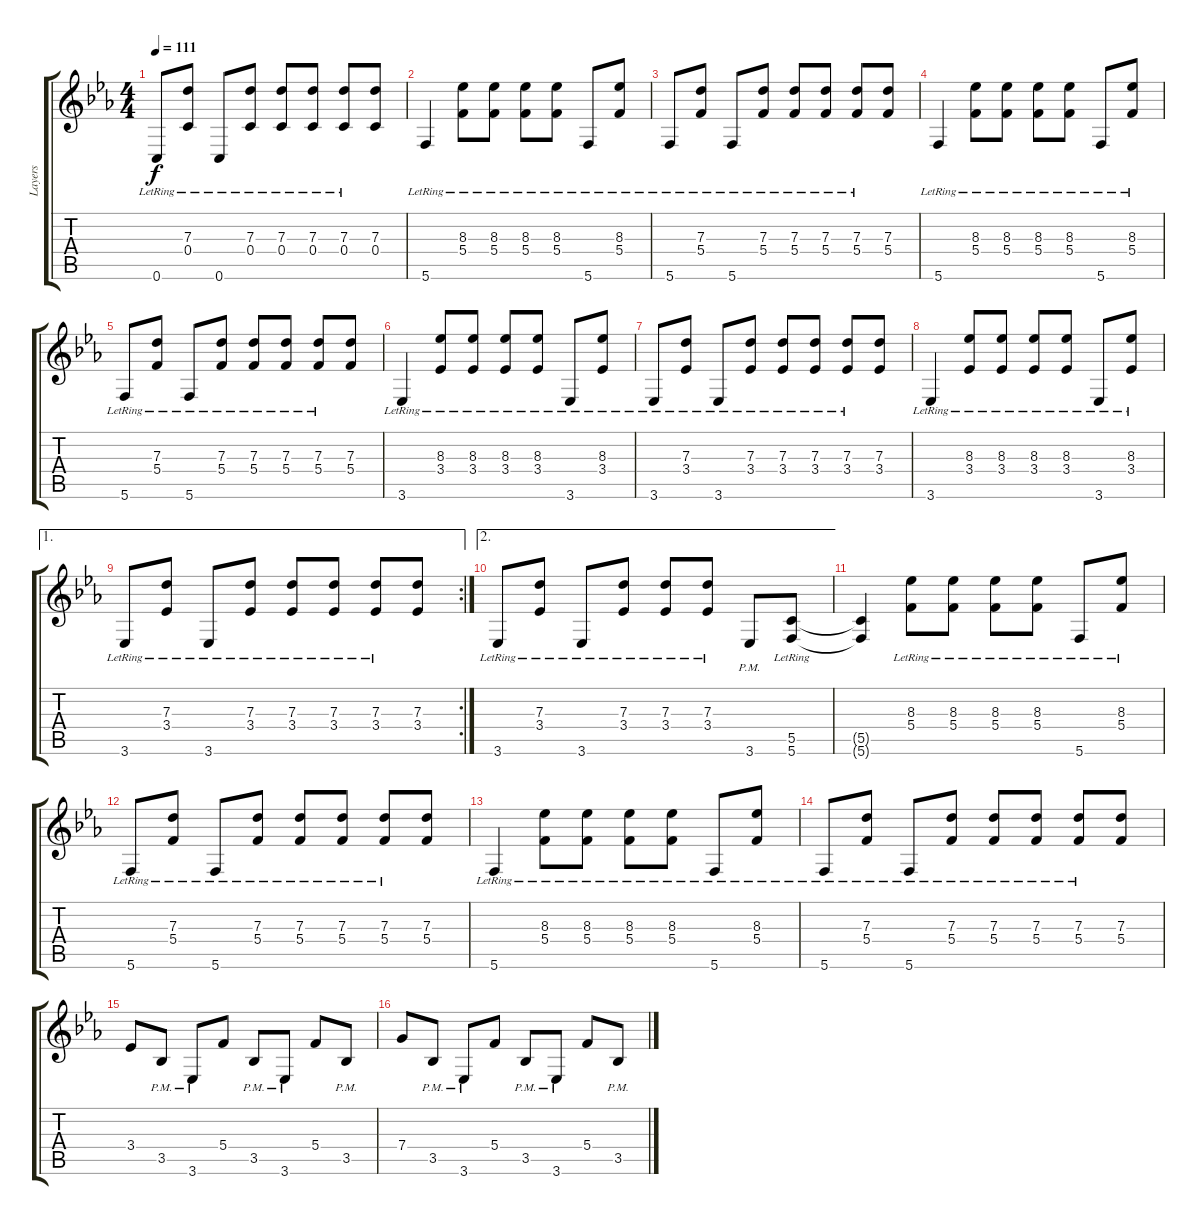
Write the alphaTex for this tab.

\track ("Layers" "Layers") {instrument distortionguitar}
\staff {score tabs}
\tuning (E4 C4 G3 C3 G2 C2) {hide}
\ts (4 4)
\tempo 111
\clef g2
\ks eb
0.6{lr}.8{dy f} (7.3{lr} 0.4{lr}).8 0.6{lr}.8 (7.3{lr} 0.4{lr}).8 (7.3{lr} 0.4{lr}).8 (7.3{lr} 0.4{lr}).8 (7.3{lr} 0.4{lr}).8 (7.3 0.4).8 |
5.6{lr}.4 (8.3{lr} 5.4{lr}).8 (8.3{lr} 5.4{lr}).8 (8.3{lr} 5.4{lr}).8 (8.3{lr} 5.4{lr}).8 5.6{lr}.8 (8.3{lr} 5.4{lr}).8 |
5.6{lr}.8 (7.3{lr} 5.4{lr}).8 5.6{lr}.8 (7.3{lr} 5.4{lr}).8 (7.3{lr} 5.4{lr}).8 (7.3{lr} 5.4{lr}).8 (7.3{lr} 5.4{lr}).8 (7.3 5.4).8 |
5.6{lr}.4 (8.3{lr} 5.4{lr}).8 (8.3{lr} 5.4{lr}).8 (8.3{lr} 5.4{lr}).8 (8.3{lr} 5.4{lr}).8 5.6{lr}.8 (8.3{lr} 5.4{lr}).8 |
5.6{lr}.8 (7.3{lr} 5.4{lr}).8 5.6{lr}.8 (7.3{lr} 5.4{lr}).8 (7.3{lr} 5.4{lr}).8 (7.3{lr} 5.4{lr}).8 (7.3{lr} 5.4{lr}).8 (7.3 5.4).8 |
3.6{lr}.4 (8.3{lr} 3.4{lr}).8 (8.3{lr} 3.4{lr}).8 (8.3{lr} 3.4{lr}).8 (8.3{lr} 3.4{lr}).8 3.6{lr}.8 (8.3{lr} 3.4{lr}).8 |
3.6{lr}.8 (7.3{lr} 3.4{lr}).8 3.6{lr}.8 (7.3{lr} 3.4{lr}).8 (7.3{lr} 3.4{lr}).8 (7.3{lr} 3.4{lr}).8 (7.3{lr} 3.4{lr}).8 (7.3 3.4).8 |
3.6{lr}.4 (8.3{lr} 3.4{lr}).8 (8.3{lr} 3.4{lr}).8 (8.3{lr} 3.4{lr}).8 (8.3{lr} 3.4{lr}).8 3.6{lr}.8 (8.3{lr} 3.4{lr}).8 |
\ae 1
\rc 2
3.6{lr}.8 (7.3{lr} 3.4{lr}).8 3.6{lr}.8 (7.3{lr} 3.4{lr}).8 (7.3{lr} 3.4{lr}).8 (7.3{lr} 3.4{lr}).8 (7.3{lr} 3.4{lr}).8 (7.3 3.4).8 |
\ae 2
3.6{lr}.8 (7.3{lr} 3.4{lr}).8 3.6{lr}.8 (7.3{lr} 3.4{lr}).8 (7.3{lr} 3.4{lr}).8 (7.3{lr} 3.4{lr}).8 3.6{pm}.8 (5.5{lr} 5.6{lr}).8 |
(5.5{t} 5.6{t}).4 (8.3{lr} 5.4{lr}).8 (8.3{lr} 5.4{lr}).8 (8.3{lr} 5.4{lr}).8 (8.3{lr} 5.4{lr}).8 5.6{lr}.8 (8.3{lr} 5.4{lr}).8 |
5.6{lr}.8 (7.3{lr} 5.4{lr}).8 5.6{lr}.8 (7.3{lr} 5.4{lr}).8 (7.3{lr} 5.4{lr}).8 (7.3{lr} 5.4{lr}).8 (7.3{lr} 5.4{lr}).8 (7.3 5.4).8 |
5.6{lr}.4 (8.3{lr} 5.4{lr}).8 (8.3{lr} 5.4{lr}).8 (8.3{lr} 5.4{lr}).8 (8.3{lr} 5.4{lr}).8 5.6{lr}.8 (8.3{lr} 5.4{lr}).8 |
5.6{lr}.8 (7.3{lr} 5.4{lr}).8 5.6{lr}.8 (7.3{lr} 5.4{lr}).8 (7.3{lr} 5.4{lr}).8 (7.3{lr} 5.4{lr}).8 (7.3{lr} 5.4{lr}).8 (7.3 5.4).8 |
3.4.8 3.5{pm}.8 3.6{pm}.8 5.4.8 3.5{pm}.8 3.6{pm}.8 5.4.8 3.5{pm}.8 |
7.4.8 3.5{pm}.8 3.6{pm}.8 5.4.8 3.5{pm}.8 3.6{pm}.8 5.4.8 3.5{pm}.8
